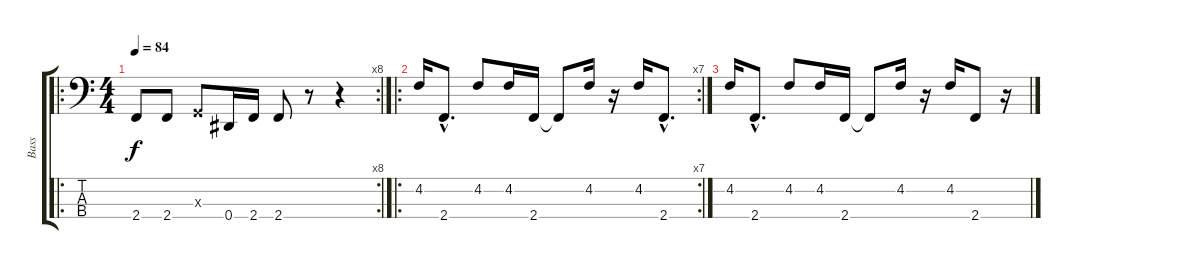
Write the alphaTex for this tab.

\track ("Bass" "Bass") {instrument electricbassfinger}
\staff {score tabs}
\tuning (Gb2 Db2 Ab1 Eb1) {hide}
\ro
\rc 8
\ts (4 4)
\tempo 84
\clef f4
\ks c
2.4.8{dy f} 2.4.8 -1.3{x}.8 0.4.16 2.4.16 2.4.8 r.8 r.4 |
\ro
\rc 7
4.2.16 2.4{hac}.8{d} 4.2.8 4.2.16 2.4.16 2.4{t}.8 4.2.16 r.16 4.2.16 2.4{hac}.8{d} |
4.2.16 2.4{hac}.8{d} 4.2.8 4.2.16 2.4.16 2.4{t}.8 4.2.16 r.16 4.2.16 2.4.8 r.16
